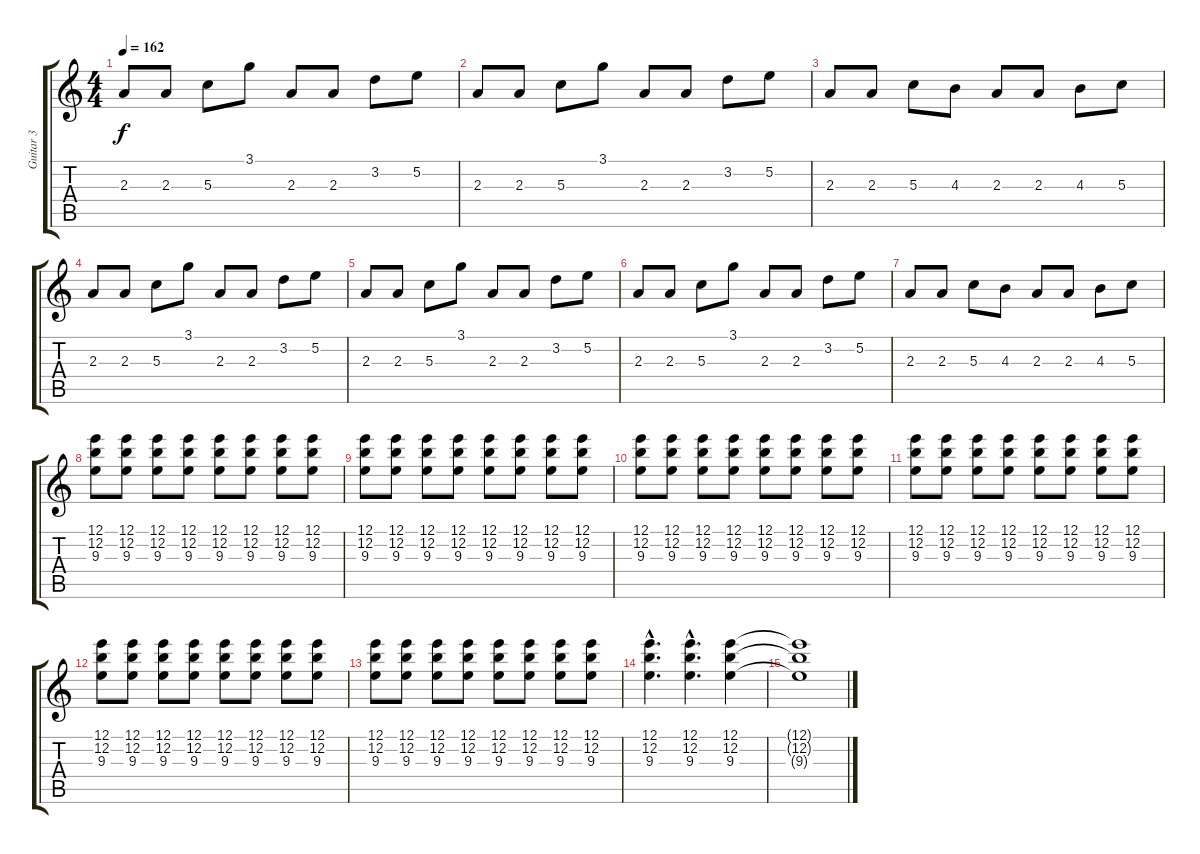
\track ("Guitar 3" "Guitar 3") {instrument overdrivenguitar}
\staff {score tabs}
\tuning (E4 B3 G3 D3 A2 E2) {hide}
\ts (4 4)
\tempo 162
\clef g2
\ks c
2.3.8{dy f} 2.3.8 5.3.8 3.1.8 2.3.8 2.3.8 3.2.8 5.2.8 |
2.3.8 2.3.8 5.3.8 3.1.8 2.3.8 2.3.8 3.2.8 5.2.8 |
2.3.8 2.3.8 5.3.8 4.3.8 2.3.8 2.3.8 4.3.8 5.3.8 |
2.3.8 2.3.8 5.3.8 3.1.8 2.3.8 2.3.8 3.2.8 5.2.8 |
2.3.8 2.3.8 5.3.8 3.1.8 2.3.8 2.3.8 3.2.8 5.2.8 |
2.3.8 2.3.8 5.3.8 3.1.8 2.3.8 2.3.8 3.2.8 5.2.8 |
2.3.8 2.3.8 5.3.8 4.3.8 2.3.8 2.3.8 4.3.8 5.3.8 |
(12.1 12.2 9.3).8 (12.1 12.2 9.3).8 (12.1 12.2 9.3).8 (12.1 12.2 9.3).8 (12.1 12.2 9.3).8 (12.1 12.2 9.3).8 (12.1 12.2 9.3).8 (12.1 12.2 9.3).8 |
(12.1 12.2 9.3).8 (12.1 12.2 9.3).8 (12.1 12.2 9.3).8 (12.1 12.2 9.3).8 (12.1 12.2 9.3).8 (12.1 12.2 9.3).8 (12.1 12.2 9.3).8 (12.1 12.2 9.3).8 |
(12.1 12.2 9.3).8 (12.1 12.2 9.3).8 (12.1 12.2 9.3).8 (12.1 12.2 9.3).8 (12.1 12.2 9.3).8 (12.1 12.2 9.3).8 (12.1 12.2 9.3).8 (12.1 12.2 9.3).8 |
(12.1 12.2 9.3).8 (12.1 12.2 9.3).8 (12.1 12.2 9.3).8 (12.1 12.2 9.3).8 (12.1 12.2 9.3).8 (12.1 12.2 9.3).8 (12.1 12.2 9.3).8 (12.1 12.2 9.3).8 |
(12.1 12.2 9.3).8 (12.1 12.2 9.3).8 (12.1 12.2 9.3).8 (12.1 12.2 9.3).8 (12.1 12.2 9.3).8 (12.1 12.2 9.3).8 (12.1 12.2 9.3).8 (12.1 12.2 9.3).8 |
(12.1 12.2 9.3).8 (12.1 12.2 9.3).8 (12.1 12.2 9.3).8 (12.1 12.2 9.3).8 (12.1 12.2 9.3).8 (12.1 12.2 9.3).8 (12.1 12.2 9.3).8 (12.1 12.2 9.3).8 |
(12.1{hac} 12.2{hac} 9.3{hac}).4{d} (12.1{hac} 12.2{hac} 9.3{hac}).4{d} (12.1 12.2 9.3).4 |
(12.1{t} 12.2{t} 9.3{t}).1
